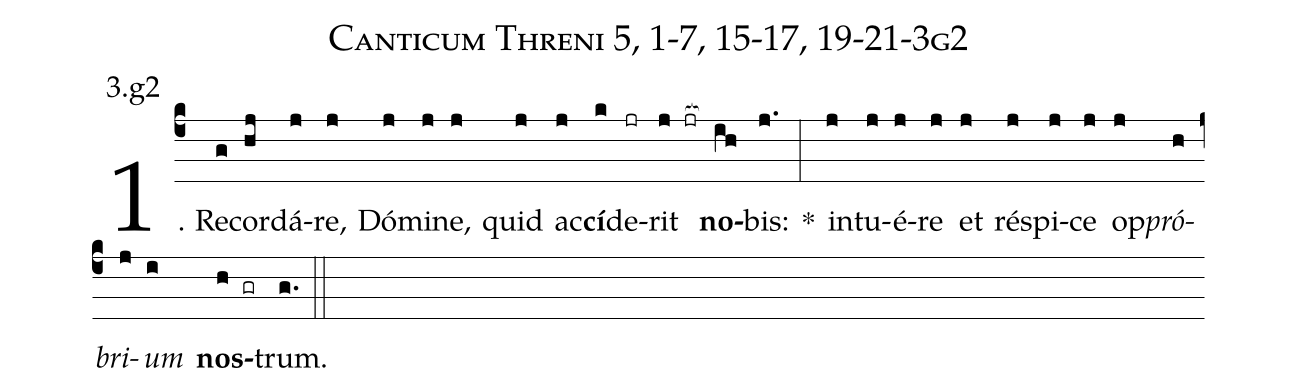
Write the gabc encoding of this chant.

name: Canticum Threni 5, 1-7, 15-17, 19-21-3g2;
annotation: 3.g2;
%%
(c4)1. Re(g)cor(hj)dá(j)re,(j) Dó(j)mi(j)ne,(j) quid(j) ac(j)<b>cí</b>(k)de(jr)rit(j jr[ocb:1{]) <b>no</b>(ih[ocb:0}])bis:(j.) *(:) in(j)tu(j)é(j)re(j) et(j) ré(j)spi(j)ce(j) op(j)<i>pró</i>(h)<i>bri</i>(j)<i>um</i>(i) <b>nos</b>(h gr)trum.(g.) (::)
